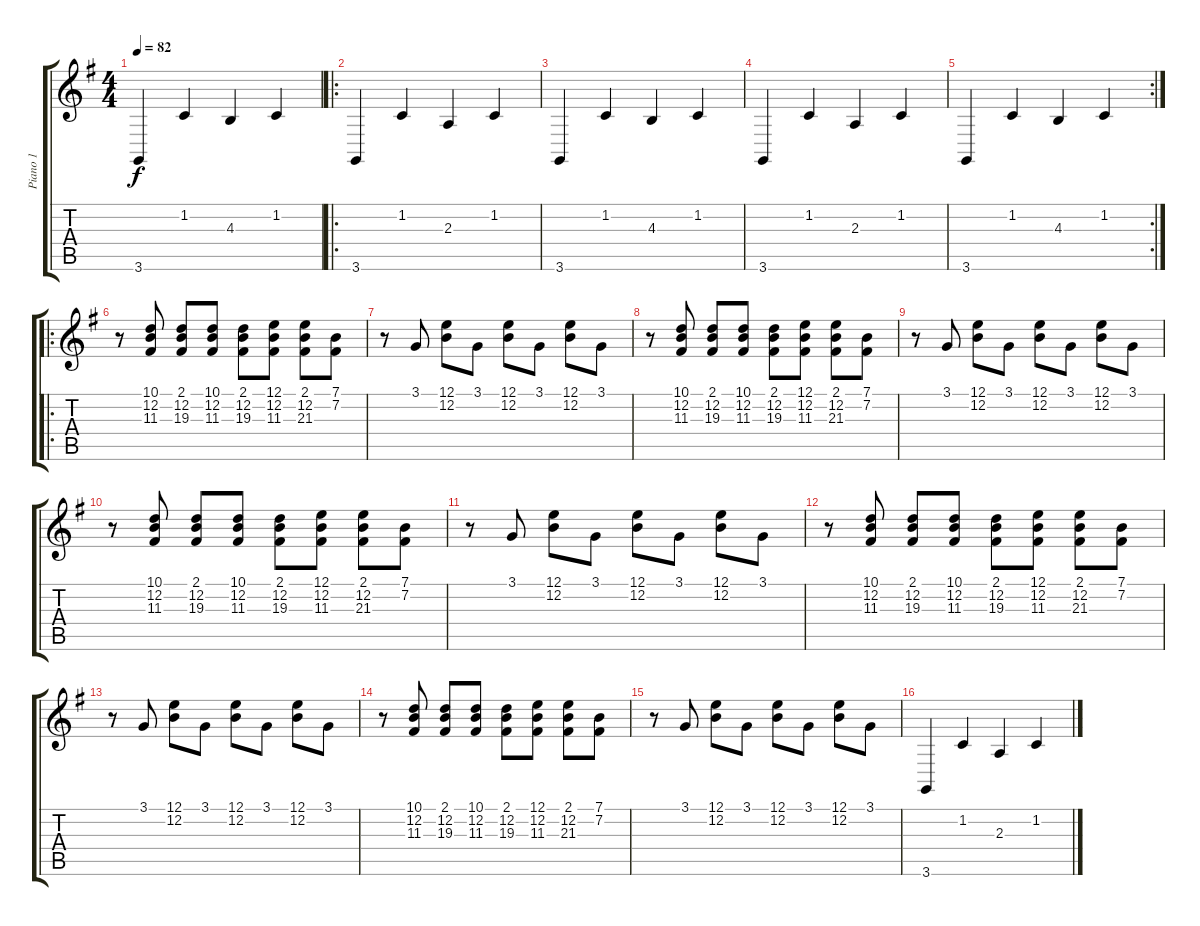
\track ("Piano 1" "Piano 1") {instrument acousticgrandpiano}
\staff {score tabs}
\tuning (E4 B3 G3 D3 A2 E2) {hide}
\ts (4 4)
\tempo 82
\clef g2
\ks g
3.6.4{dy f} 1.2.4 4.3.4 1.2.4 |
\ro
3.6.4 1.2.4 2.3.4 1.2.4 |
3.6.4 1.2.4 4.3.4 1.2.4 |
3.6.4 1.2.4 2.3.4 1.2.4 |
\rc 2
3.6.4 1.2.4 4.3.4 1.2.4 |
\ro
r.8 (10.1 12.2 11.3).8 (2.1 12.2 19.3).8 (10.1 12.2 11.3).8 (2.1 12.2 19.3).8 (12.1 12.2 11.3).8 (2.1 12.2 21.3).8 (7.1 7.2).8 |
r.8 3.1.8 (12.1 12.2).8 3.1.8 (12.1 12.2).8 3.1.8 (12.1 12.2).8 3.1.8 |
r.8 (10.1 12.2 11.3).8 (2.1 12.2 19.3).8 (10.1 12.2 11.3).8 (2.1 12.2 19.3).8 (12.1 12.2 11.3).8 (2.1 12.2 21.3).8 (7.1 7.2).8 |
r.8 3.1.8 (12.1 12.2).8 3.1.8 (12.1 12.2).8 3.1.8 (12.1 12.2).8 3.1.8 |
r.8 (10.1 12.2 11.3).8 (2.1 12.2 19.3).8 (10.1 12.2 11.3).8 (2.1 12.2 19.3).8 (12.1 12.2 11.3).8 (2.1 12.2 21.3).8 (7.1 7.2).8 |
r.8 3.1.8 (12.1 12.2).8 3.1.8 (12.1 12.2).8 3.1.8 (12.1 12.2).8 3.1.8 |
r.8 (10.1 12.2 11.3).8 (2.1 12.2 19.3).8 (10.1 12.2 11.3).8 (2.1 12.2 19.3).8 (12.1 12.2 11.3).8 (2.1 12.2 21.3).8 (7.1 7.2).8 |
r.8 3.1.8 (12.1 12.2).8 3.1.8 (12.1 12.2).8 3.1.8 (12.1 12.2).8 3.1.8 |
r.8 (10.1 12.2 11.3).8 (2.1 12.2 19.3).8 (10.1 12.2 11.3).8 (2.1 12.2 19.3).8 (12.1 12.2 11.3).8 (2.1 12.2 21.3).8 (7.1 7.2).8 |
r.8 3.1.8 (12.1 12.2).8 3.1.8 (12.1 12.2).8 3.1.8 (12.1 12.2).8 3.1.8 |
3.6.4 1.2.4 2.3.4 1.2.4
